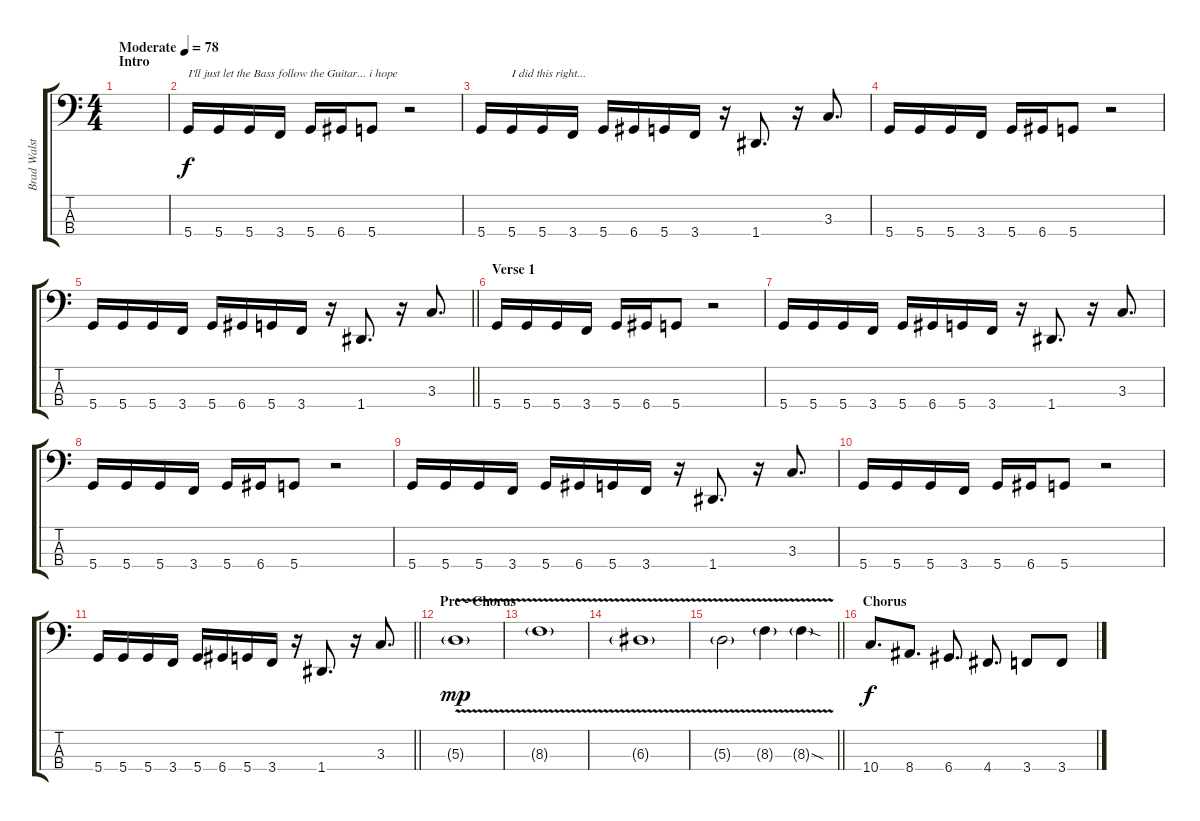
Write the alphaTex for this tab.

\track ("Brad Walst (Bass Guitar)" "Brad Walst") {instrument electricbassfinger}
\staff {score tabs}
\tuning (G2 D2 A1 D1) {hide}
\ts (4 4)
\section ("" "Intro")
\tempo (78 "Moderate")
\clef f4
\ks c
|
5.4.16{txt "I'll just let the Bass follow the Guitar... i hope"} 5.4.16 5.4.16 3.4.16 5.4.16 6.4.16 5.4.8 r.2 |
5.4.16 5.4.16{txt "I did this right..."} 5.4.16 3.4.16 5.4.16 6.4.16 5.4.16 3.4.16 r.16 1.4.8{d} r.16 3.3.8{d} |
5.4.16 5.4.16 5.4.16 3.4.16 5.4.16 6.4.16 5.4.8 r.2 |
\barLineRight lightlight
5.4.16 5.4.16 5.4.16 3.4.16 5.4.16 6.4.16 5.4.16 3.4.16 r.16 1.4.8{d} r.16 3.3.8{d} |
\section ("" "Verse 1")
5.4.16 5.4.16 5.4.16 3.4.16 5.4.16 6.4.16 5.4.8 r.2 |
5.4.16 5.4.16 5.4.16 3.4.16 5.4.16 6.4.16 5.4.16 3.4.16 r.16 1.4.8{d} r.16 3.3.8{d} |
5.4.16 5.4.16 5.4.16 3.4.16 5.4.16 6.4.16 5.4.8 r.2 |
5.4.16 5.4.16 5.4.16 3.4.16 5.4.16 6.4.16 5.4.16 3.4.16 r.16 1.4.8{d} r.16 3.3.8{d} |
5.4.16 5.4.16 5.4.16 3.4.16 5.4.16 6.4.16 5.4.8 r.2 |
\barLineRight lightlight
5.4.16 5.4.16 5.4.16 3.4.16 5.4.16 6.4.16 5.4.16 3.4.16 r.16 1.4.8{d} r.16 3.3.8{d} |
\section ("" "Pre - Chorus")
5.3{v g}.1{dy mp} |
8.3{v g}.1 |
6.3{v g}.1 |
\barLineRight lightlight
5.3{v g}.2 8.3{v g}.4 8.3{v sod g}.4 |
\section ("" "Chorus")
10.4.8{d dy f} 8.4.8{d} 6.4.8{d} 4.4.8{d} 3.4.8 3.4.8
